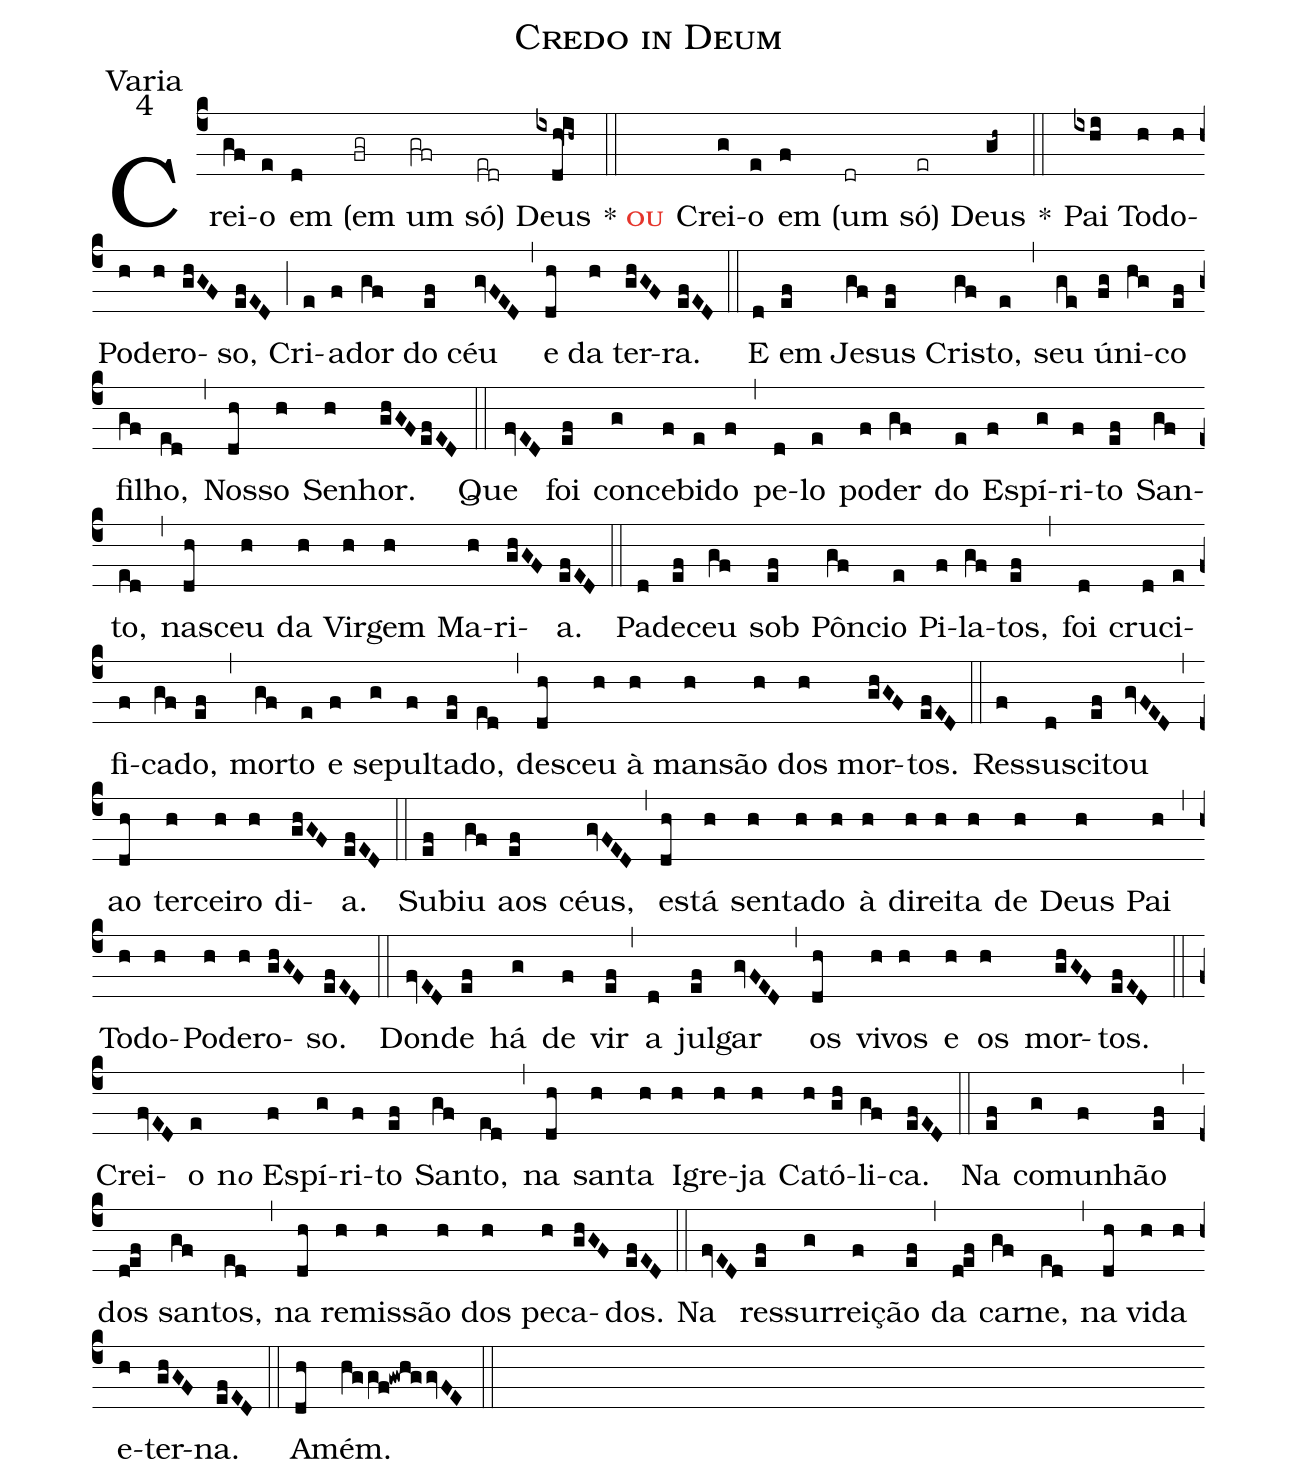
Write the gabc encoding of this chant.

name:Credo in Deum;
office-part:Varia;
mode:4;
%%
(c4) Crei(gf)o(e) em(d) <v>(</v>em(frgr) um(grfr) só<v>)</v>(erdr) Deus(ixdh!ih~)

*(::)

<c><sc>ou</sc></c>() Crei(g)o(e) em(f) <v>(</v>um(dr) só<v>)</v>(er) Deus(gh~)

*(::)

Pai(ixhi) To(h)do-(h)Po(h)de(h)ro(ghGF)so,(efED) (;)
Cri(e)a(f)dor(gf) do(ef) céu(gvFED) (,) e(dh) da(h) ter(ghGF)ra.(efED)

(::)

E(d) em(ef) Je(gf)sus(ef) Cris(gf)to,(e) (,) seu(ge) ú(fg)ni(hg)co(ef) fi(gf)lho,(ed) (,)
Nos(dh)so(h) Se(h)nhor.(ghGF/efED)

(::)

Que(fvED) foi(ef) con(g)ce(f)bi(e)do(f) (,) pe(d)lo(e) po(f)der(gf) do(e) Es(f)pí(g)ri(f)to(ef) San(gf)to,(ed) (,)
nas(dh)ceu(h) da(h) Vir(h)gem(h) Ma(h)ri(ghGF)a.(efED)

(::)

Pa(d)de(ef)ceu(gf) sob(ef) Pôn(gf)cio(e) Pi(f)la(gf)tos,(ef) (,)
foi(d) cru(d)ci(e)fi(f)ca(gf)do,(ef) (,) mor(gf)to(e) e(f) se(g)pul(f)ta(ef)do,(ed) (,)
des(dh)ceu(h) à(h) man(h)são(h) dos(h) mor(ghGF)tos.(efED)

(::)

Res(f)sus(d)ci(ef)tou(gvFED) (,) ao(dh) ter(h)cei(h)ro(h) di(ghGF)a.(efED)

(::)

Su(ef)biu(gf) aos(ef) céus,(gvFED) (,)
es(dh)tá(h) sen(h)ta(h)do(h) à(h) di(h)rei(h)ta(h) de(h) Deus(h) Pai(h) (,) To(h)do-(h)Po(h)de(h)ro(ghGF)so.(efED)

(::)

Don(fvED)de(ef) há(g) de(f) vir(ef) (,) a(d) jul(ef)gar(gvFED) (,) os(dh) vi(h)vos(h) e(h) os(h) mor(ghGF)tos.(efED)

(::)

Crei(fvED)o(e) n<e>o</e> Es(f)pí(g)ri(f)to(ef) San(gf)to,(ed) (,)
na(dh) san(h)ta(h) I(h)gre(h)ja(h) Ca(h)tó(gh)li(gf)ca.(efED)

(::)

Na(ef) co(g)mu(f)nhão(ef) (,) dos(def) san(gf)tos,(ed) (,)
na(dh) re(h)mis(h)são(h) dos(h) pe(h)ca(ghGF)dos.(efED)

(::)

Na(fvED) res(ef)sur(g)rei(f)ção(ef) (,) da(def) car(gf)ne,(ed) (,)
na(dh) vi(h)da(h) e(h)ter(ghGF)na.(efED)

(::)

A(dh)mém.(hggf!gw!h!ggvFE)

(::)
